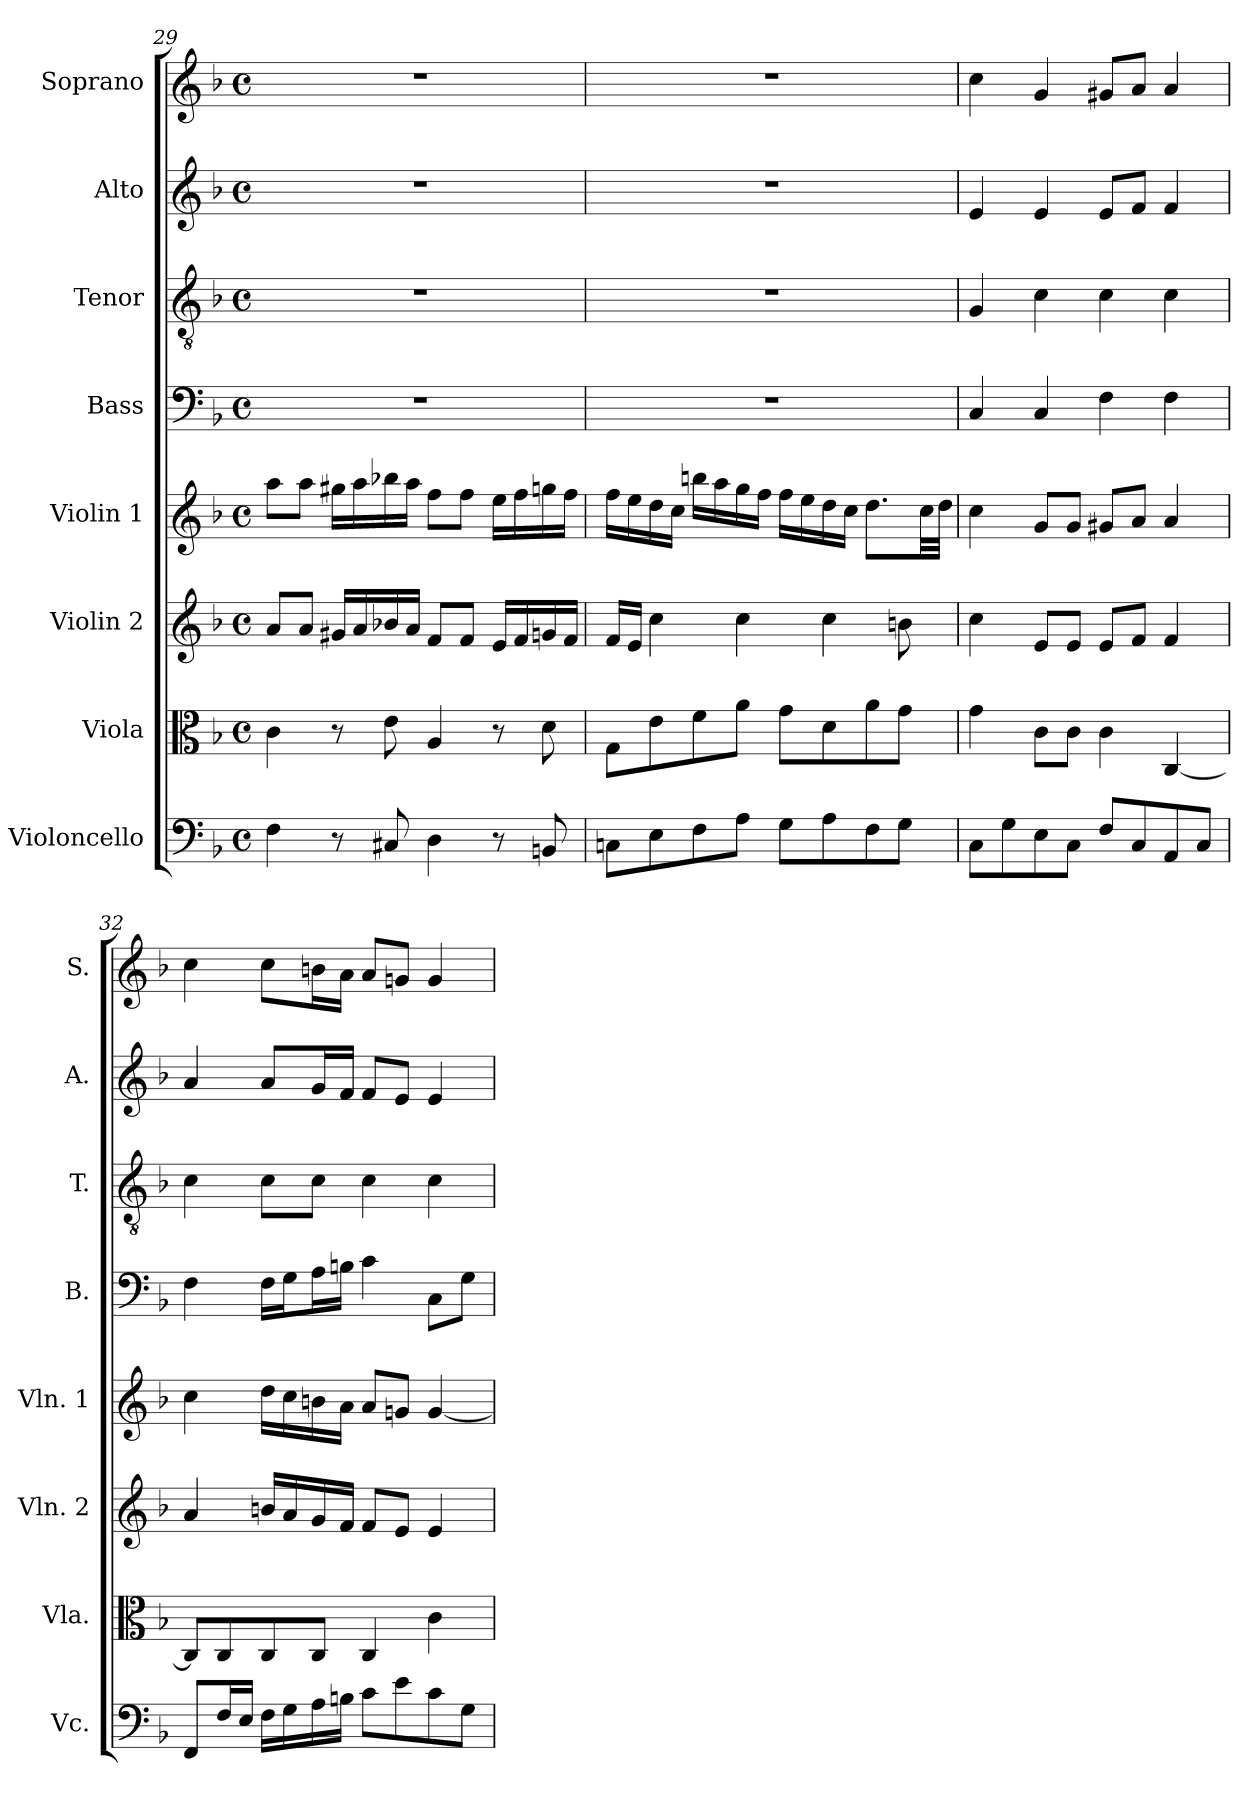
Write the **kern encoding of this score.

**kern	**kern	**kern	**kern	**kern	**kern	**kern	**kern
*part8	*part7	*part6	*part5	*part4	*part3	*part2	*part1
*staff8	*staff7	*staff6	*staff5	*staff4	*staff3	*staff2	*staff1
*I"Violoncello	*I"Viola	*I"Violin 2	*I"Violin 1	*I"Bass	*I"Tenor	*I"Alto	*I"Soprano
*I'Vc.	*I'Vla.	*I'Vln. 2	*I'Vln. 1	*I'B.	*I'T.	*I'A.	*I'S.
*clefF4	*clefC3	*clefG2	*clefG2	*clefF4	*clefGv2	*clefG2	*clefG2
*	*	*	*	*	*ITrd7c12	*	*
*k[b-]	*k[b-]	*k[b-]	*k[b-]	*k[b-]	*k[b-]	*k[b-]	*k[b-]
*F:	*F:	*F:	*F:	*F:	*F:	*F:	*F:
*M4/4	*M4/4	*M4/4	*M4/4	*M4/4	*M4/4	*M4/4	*M4/4
*met(c)	*met(c)	*met(c)	*met(c)	*met(c)	*met(c)	*met(c)	*met(c)
=29	=29	=29	=29	=29	=29	=29	=29
4Fi\	4ci\	8ai/L	8aai\L	1r	1r	1r	1r
.	.	8ai/J	8aai\J	.	.	.	.
8r	8r	16g#Xi/LL	16gg#Xi\LL	.	.	.	.
.	.	16ai/	16aai\	.	.	.	.
8C#Xi/	8ei\	16b-Xi/	16bb-Xi\	.	.	.	.
.	.	16ai/JJ	16aai\JJ	.	.	.	.
4Di\	4Ai/	8fi/L	8ffi\L	.	.	.	.
.	.	8fi/J	8ffi\J	.	.	.	.
8r	8r	16ei/LL	16eei\LL	.	.	.	.
.	.	16fi/	16ffi\	.	.	.	.
8BBni/	8di\	16gni/	16ggni\	.	.	.	.
.	.	16fi/JJ	16ffi\JJ	.	.	.	.
=30	=30	=30	=30	=30	=30	=30	=30
8Cni\L	8Gi\L	16fi/LL	16ffi\LL	1r	1r	1r	1r
.	.	16ei/JJ	16eei\	.	.	.	.
8Ei\	8ei\	4cci\	16ddi\	.	.	.	.
.	.	.	16cci\JJ	.	.	.	.
8Fi\	8fi\	.	16bbni\LL	.	.	.	.
.	.	.	16aai\	.	.	.	.
8Ai\J	8ai\J	4cci\	16ggi\	.	.	.	.
.	.	.	16ffi\JJ	.	.	.	.
8Gi\L	8gi\L	.	16ffi\LL	.	.	.	.
.	.	.	16eei\	.	.	.	.
8Ai\	8di\	4cci\	16ddi\	.	.	.	.
.	.	.	16cci\JJ	.	.	.	.
8Fi\	8ai\	.	8.ddi\L	.	.	.	.
8Gi\J	8gi\J	8bni\	.	.	.	.	.
.	.	.	32cci\LL	.	.	.	.
.	.	.	32ddi\JJJ	.	.	.	.
!!LO:PB:g=z
=31	=31	=31	=31	=31	=31	=31	=31
8Ci\L	4gi\	4cci\	4cci\	4Ci/	4GGi/	4ei/	4cci\
8Gi\	.	.	.	.	.	.	.
8Ei\	8ci\L	8ei/L	8gi/L	4Ci/	4Ci\	4ei/	4gi/
8Ci\J	8ci\J	8ei/J	8gi/J	.	.	.	.
8Fi/L	4ci\	8ei/L	8g#Xi/L	4Fi\	4Ci\	8ei/L	8g#Xi/L
8Ci/	.	8fi/J	8ai/J	.	.	8fi/J	8ai/J
8AAi/	[<4Ci/	4fi/	4ai/	4Fi\	4Ci\	4fi/	4ai/
8Ci/J	.	.	.	.	.	.	.
=32	=32	=32	=32	=32	=32	=32	=32
8FFi/L	8Ci/L]	4ai/	4cci\	4Fi\	4Ci\	4ai/	4cci\
16Fi/L	8Ci/	.	.	.	.	.	.
16Ei/JJ	.	.	.	.	.	.	.
16Fi\LL	8Ci/	16bni/LL	16ddi\LL	16Fi\LL	8Ci\L	8ai/L	8cci\L
16Gi\	.	16ai/	16cci\	16Gi\J	.	.	.
16Ai\	8Ci/J	16gi/	16bni\	16Ai\L	8Ci\J	16gi/L	16bni\L
16Bni\JJ	.	16fi/JJ	16ai\JJ	16Bni\JJ	.	16fi/JJ	16ai\JJ
8ci\L	4Ci/	8fi/L	8ai/L	4ci\	4Ci\	8fi/L	8ai/L
8ei\	.	8ei/J	8gni/J	.	.	8ei/J	8gni/J
8ci\	4ci\	4ei/	[<4gi/	8Ci\L	4Ci\	4ei/	4gi/
8Gi\J	.	.	.	8Gi\J	.	.	.
=	=	=	=	=	=	=	=
*-	*-	*-	*-	*-	*-	*-	*-
